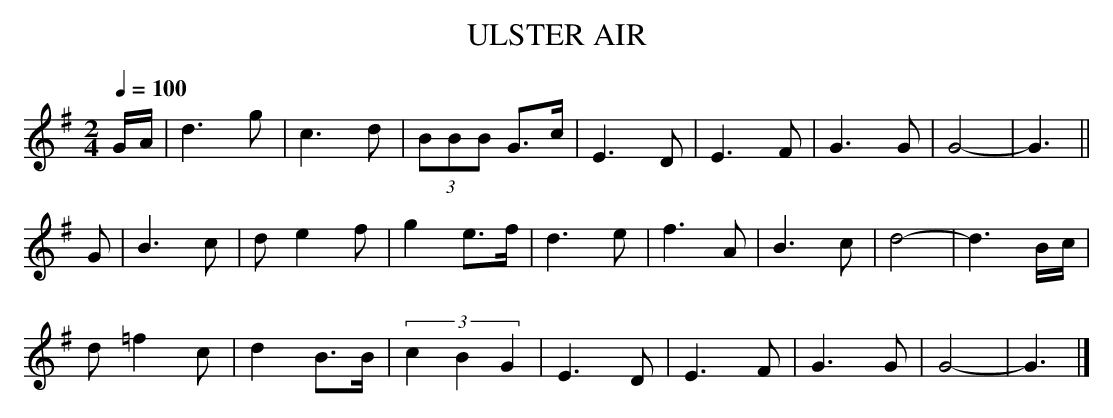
X:1
T:ULSTER AIR
L:1/8
Q:1/4=100
M:2/4
K:G
G/A/|d3g|c3d|(3BBB G>c|E3D|E3F|G3G|G4-|G3||
G|B3c|de2 f|g2 e>f|d3e|f3A|B3c|d4-|d3 B/c/|
d=f2 c|d2 B>B|(3c2B2G2|E3D|E3F|G3G|G4-|G3|]
